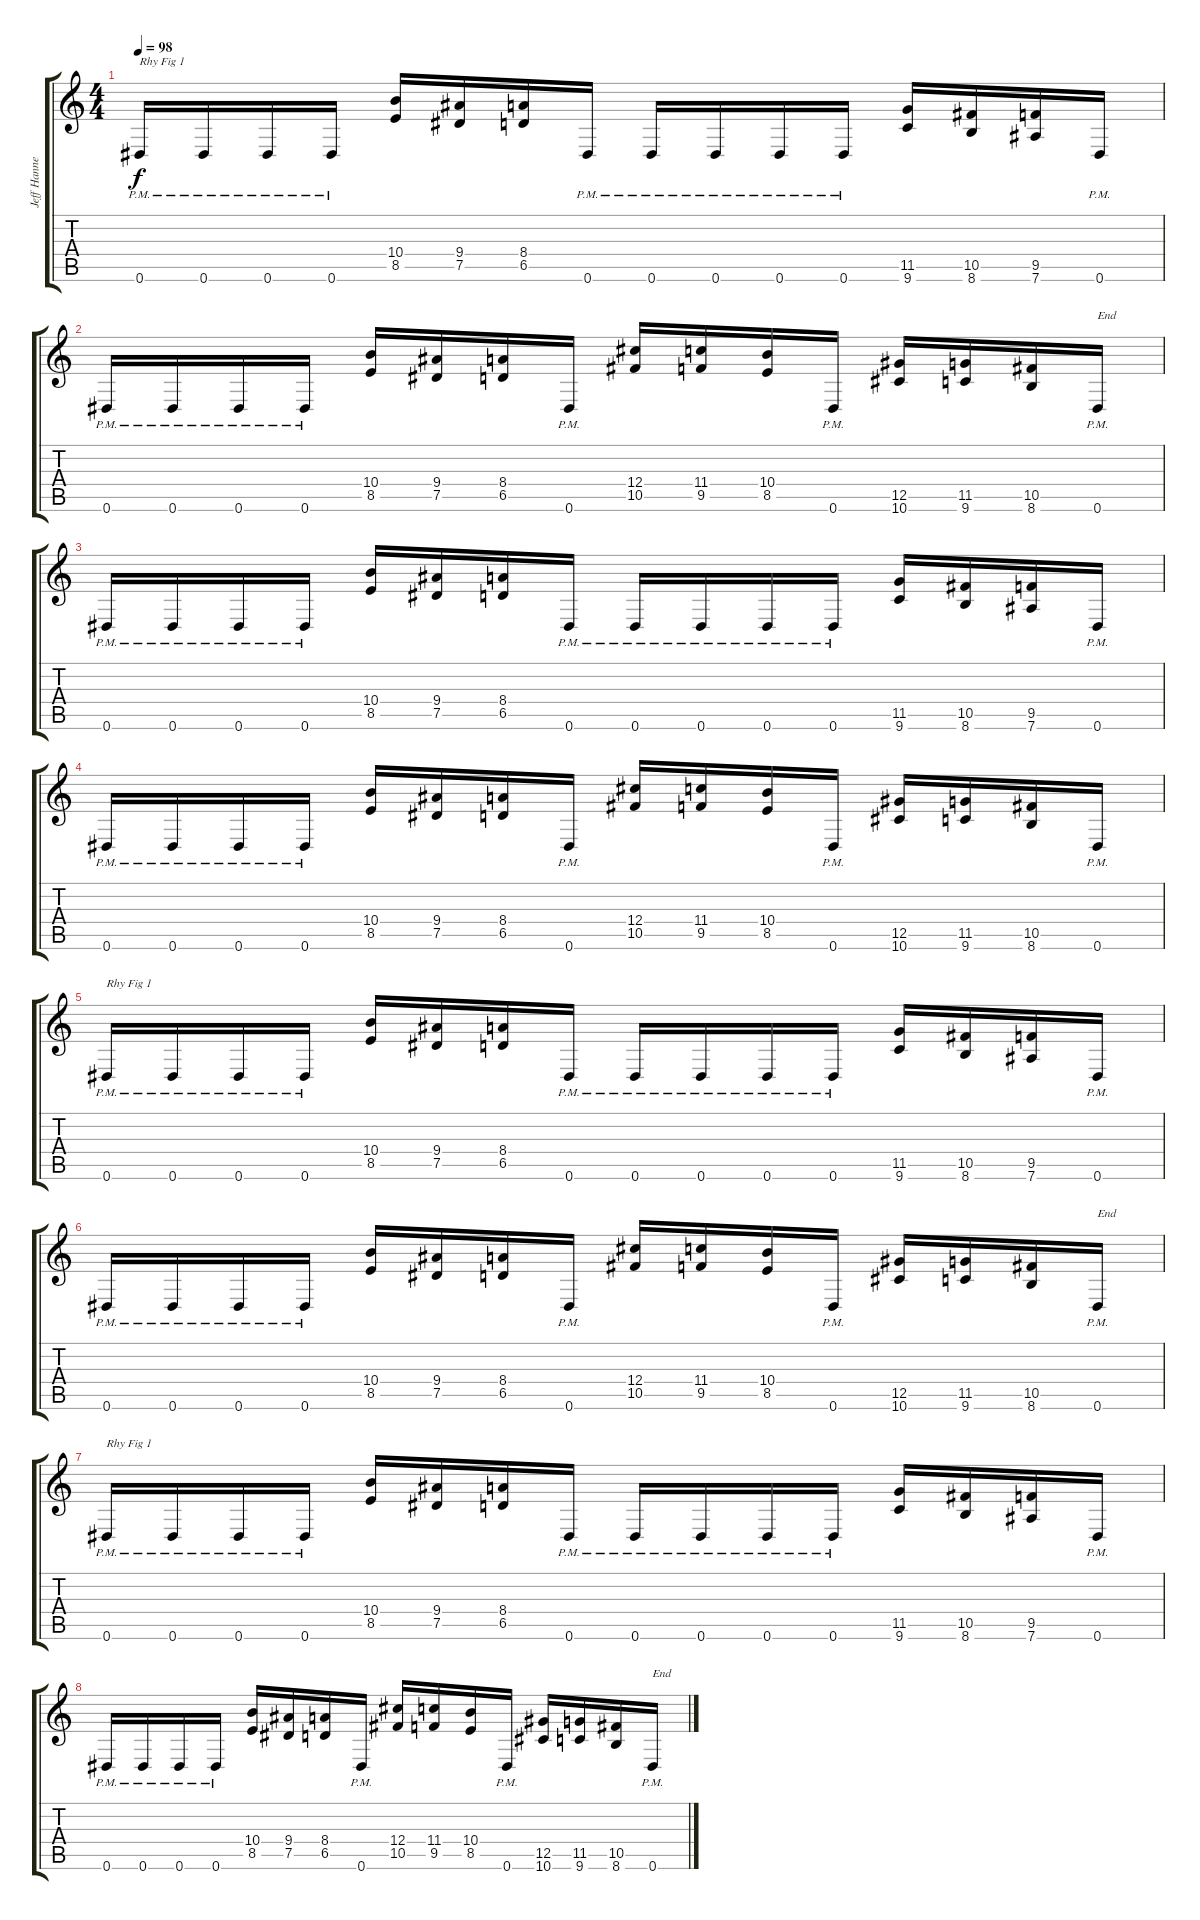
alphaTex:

\track ("Jeff Hanneman (Lead Guitar)" "Jeff Hanne") {instrument distortionguitar}
\staff {score tabs}
\tuning (Eb4 Bb3 Gb3 Db3 Ab2 Eb2) {hide}
\ts (4 4)
\tempo 98
\clef g2
\ks c
0.6{pm}.16{txt "Rhy Fig 1" dy f} 0.6{pm}.16 0.6{pm}.16 0.6{pm}.16 (10.4 8.5).16 (9.4 7.5).16 (8.4 6.5).16 0.6{pm}.16 0.6{pm}.16 0.6{pm}.16 0.6{pm}.16 0.6{pm}.16 (11.5 9.6).16 (10.5 8.6).16 (9.5 7.6).16 0.6{pm}.16 |
0.6{pm}.16 0.6{pm}.16 0.6{pm}.16 0.6{pm}.16 (10.4 8.5).16 (9.4 7.5).16 (8.4 6.5).16 0.6{pm}.16 (12.4 10.5).16 (11.4 9.5).16 (10.4 8.5).16 0.6{pm}.16 (12.5 10.6).16 (11.5 9.6).16 (10.5 8.6).16 0.6{pm}.16{txt "End"} |
0.6{pm}.16 0.6{pm}.16 0.6{pm}.16 0.6{pm}.16 (10.4 8.5).16 (9.4 7.5).16 (8.4 6.5).16 0.6{pm}.16 0.6{pm}.16 0.6{pm}.16 0.6{pm}.16 0.6{pm}.16 (11.5 9.6).16 (10.5 8.6).16 (9.5 7.6).16 0.6{pm}.16 |
0.6{pm}.16 0.6{pm}.16 0.6{pm}.16 0.6{pm}.16 (10.4 8.5).16 (9.4 7.5).16 (8.4 6.5).16 0.6{pm}.16 (12.4 10.5).16 (11.4 9.5).16 (10.4 8.5).16 0.6{pm}.16 (12.5 10.6).16 (11.5 9.6).16 (10.5 8.6).16 0.6{pm}.16 |
0.6{pm}.16{txt "Rhy Fig 1"} 0.6{pm}.16 0.6{pm}.16 0.6{pm}.16 (10.4 8.5).16 (9.4 7.5).16 (8.4 6.5).16 0.6{pm}.16 0.6{pm}.16 0.6{pm}.16 0.6{pm}.16 0.6{pm}.16 (11.5 9.6).16 (10.5 8.6).16 (9.5 7.6).16 0.6{pm}.16 |
0.6{pm}.16 0.6{pm}.16 0.6{pm}.16 0.6{pm}.16 (10.4 8.5).16 (9.4 7.5).16 (8.4 6.5).16 0.6{pm}.16 (12.4 10.5).16 (11.4 9.5).16 (10.4 8.5).16 0.6{pm}.16 (12.5 10.6).16 (11.5 9.6).16 (10.5 8.6).16 0.6{pm}.16{txt "End"} |
0.6{pm}.16{txt "Rhy Fig 1"} 0.6{pm}.16 0.6{pm}.16 0.6{pm}.16 (10.4 8.5).16 (9.4 7.5).16 (8.4 6.5).16 0.6{pm}.16 0.6{pm}.16 0.6{pm}.16 0.6{pm}.16 0.6{pm}.16 (11.5 9.6).16 (10.5 8.6).16 (9.5 7.6).16 0.6{pm}.16 |
0.6{pm}.16 0.6{pm}.16 0.6{pm}.16 0.6{pm}.16 (10.4 8.5).16 (9.4 7.5).16 (8.4 6.5).16 0.6{pm}.16 (12.4 10.5).16 (11.4 9.5).16 (10.4 8.5).16 0.6{pm}.16 (12.5 10.6).16 (11.5 9.6).16 (10.5 8.6).16 0.6{pm}.16{txt "End"}
